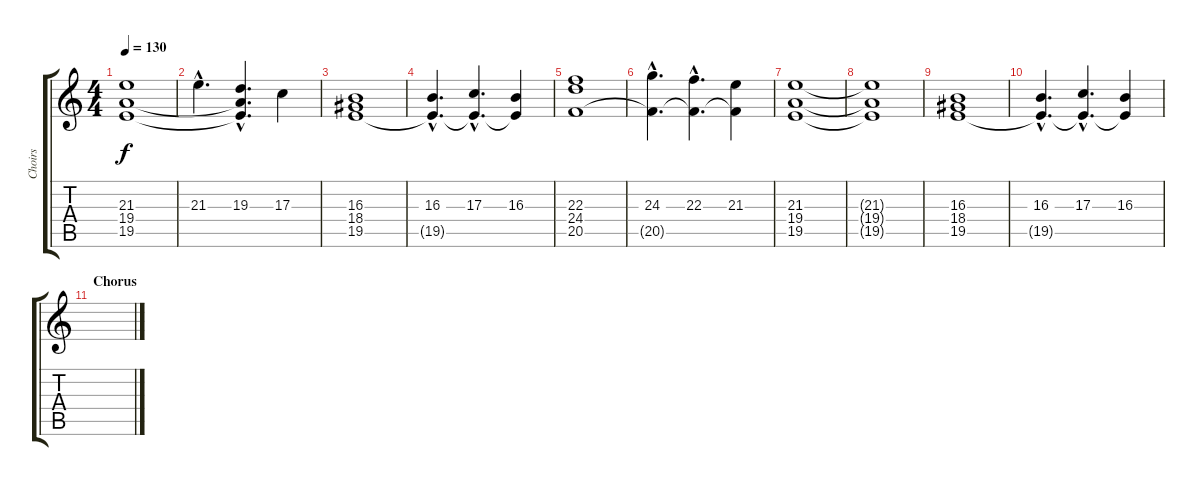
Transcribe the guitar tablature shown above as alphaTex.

\track ("Choirs" "Choirs") {instrument pad4choir}
\staff {score tabs}
\tuning (E4 B3 G3 D3 A2 E2) {hide}
\ts (4 4)
\tempo 130
\clef g2
\ks c
(21.3 19.4 19.5).1{dy f} |
21.3{hac}.4{d} (19.3{hac} 19.4{hac t} 19.5{hac t}).4{d} 17.3.4 |
(16.3 18.4 19.5).1 |
(16.3{hac} 19.5{hac t}).4{d} (17.3{hac} 19.5{hac t}).4{d} (16.3 19.5{t}).4 |
(22.3 24.4 20.5).1 |
(24.3{hac} 20.5{hac t}).4{d} (22.3{hac} 20.5{hac t}).4{d} (21.3 20.5{t}).4 |
(21.3 19.4 19.5).1 |
(21.3{t} 19.4{t} 19.5{t}).1 |
(16.3 18.4 19.5).1 |
(16.3{hac} 19.5{hac t}).4{d} (17.3{hac} 19.5{hac t}).4{d} (16.3 19.5{t}).4 |
\section ("" "Chorus")
